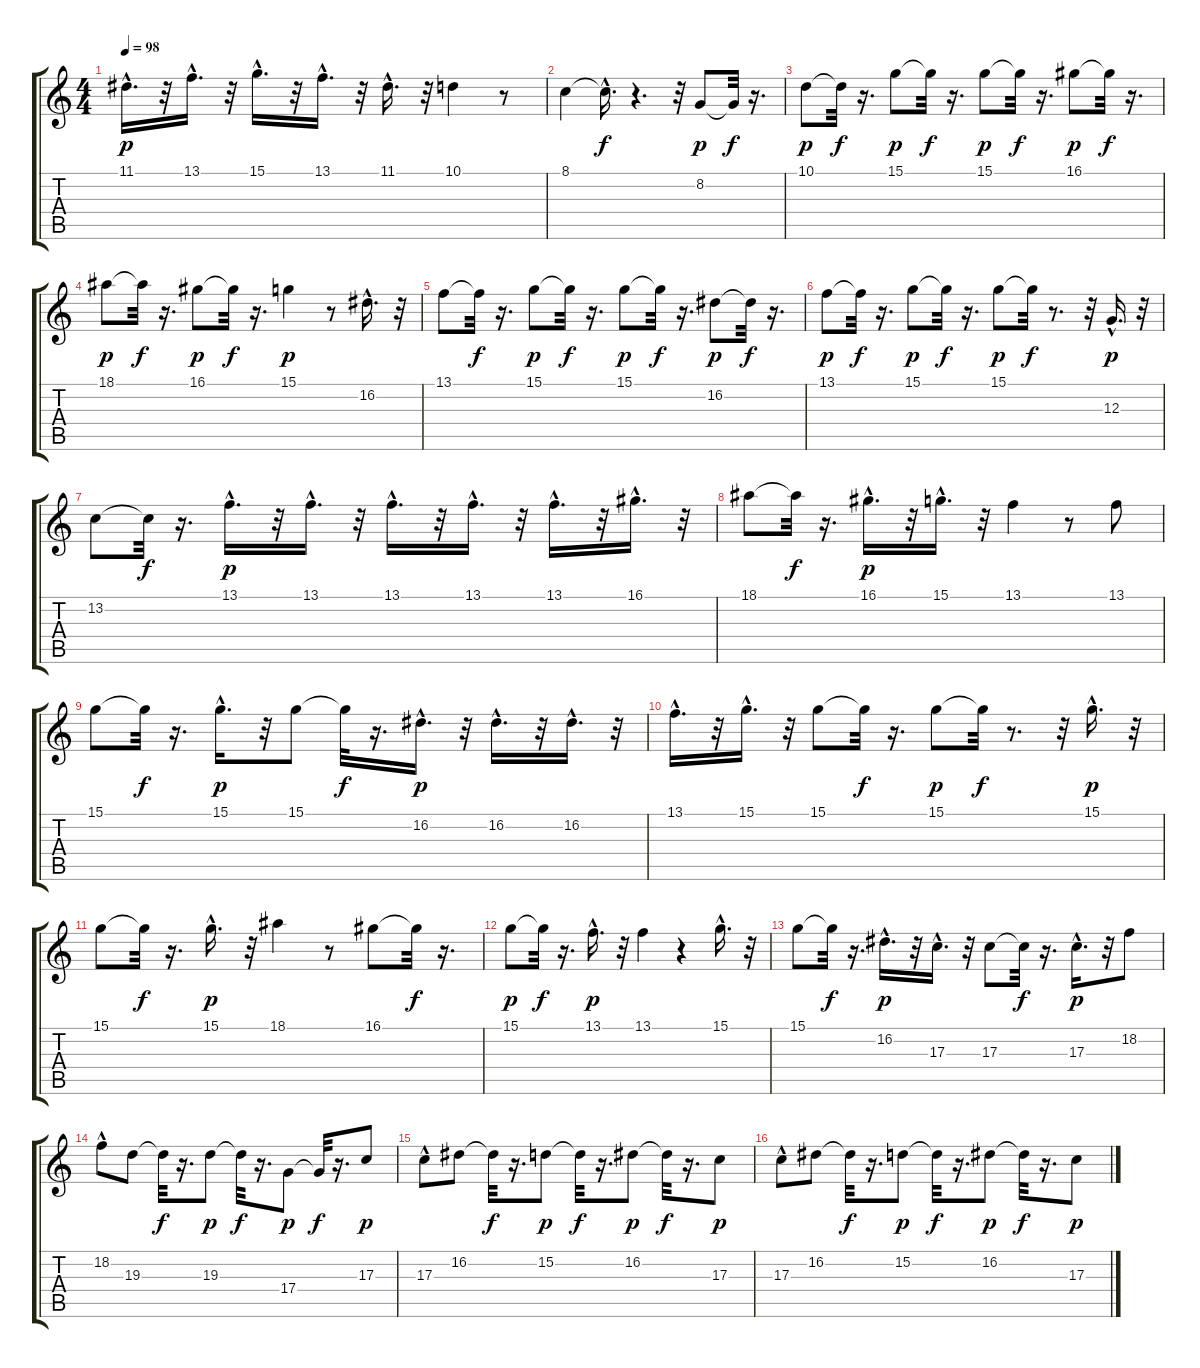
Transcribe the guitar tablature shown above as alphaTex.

\track "" {instrument violin}
\staff {score tabs}
\tuning (E4 B3 G3 D3 A2 E2) {hide}
\ts (4 4)
\tempo 98
\clef g2
\ks c
11.1{hac}.16{d dy p} r.32 13.1{hac}.16{d} r.32 15.1{hac}.16{d} r.32 13.1{hac}.16{d} r.32 11.1{hac}.16{d} r.32 10.1.4 r.8 |
8.1.4 8.1{hac t}.16{d dy f} r.4{d} r.32 8.2.8{dy p} 8.2{t}.32{dy f} r.16{d} |
10.1.8{dy p} 10.1{t}.32{dy f} r.16{d} 15.1.8{dy p} 15.1{t}.32{dy f} r.16{d} 15.1.8{dy p} 15.1{t}.32{dy f} r.16{d} 16.1.8{dy p} 16.1{t}.32{dy f} r.16{d} |
18.1.8{dy p} 18.1{t}.32{dy f} r.16{d} 16.1.8{dy p} 16.1{t}.32{dy f} r.16{d} 15.1.4{dy p} r.8 16.2{hac}.16{d} r.32 |
13.1.8 13.1{t}.32{dy f} r.16{d} 15.1.8{dy p} 15.1{t}.32{dy f} r.16{d} 15.1.8{dy p} 15.1{t}.32{dy f} r.16{d} 16.2.8{dy p} 16.2{t}.32{dy f} r.16{d} |
13.1.8{dy p} 13.1{t}.32{dy f} r.16{d} 15.1.8{dy p} 15.1{t}.32{dy f} r.16{d} 15.1.8{dy p} 15.1{t}.32{dy f} r.8{d} r.32 12.3{hac}.16{d dy p} r.32 |
13.2.8 13.2{t}.32{dy f} r.16{d} 13.1{hac}.16{d dy p} r.32 13.1{hac}.16{d} r.32 13.1{hac}.16{d} r.32 13.1{hac}.16{d} r.32 13.1{hac}.16{d} r.32 16.1{hac}.16{d} r.32 |
18.1.8 18.1{t}.32{dy f} r.16{d} 16.1{hac}.16{d dy p} r.32 15.1{hac}.16{d} r.32 13.1.4 r.8 13.1.8 |
15.1.8 15.1{t}.32{dy f} r.16{d} 15.1{hac}.16{d dy p} r.32 15.1.8 15.1{t}.32{dy f} r.16{d} 16.2{hac}.16{d dy p} r.32 16.2{hac}.16{d} r.32 16.2{hac}.16{d} r.32 |
13.1{hac}.16{d} r.32 15.1{hac}.16{d} r.32 15.1.8 15.1{t}.32{dy f} r.16{d} 15.1.8{dy p} 15.1{t}.32{dy f} r.8{d} r.32 15.1{hac}.16{d dy p} r.32 |
15.1.8 15.1{t}.32{dy f} r.16{d} 15.1{hac}.16{d dy p} r.32 18.1.4 r.8 16.1.8 16.1{t}.32{dy f} r.16{d} |
15.1.8{dy p} 15.1{t}.32{dy f} r.16{d} 13.1{hac}.16{d dy p} r.32 13.1.4 r.4 15.1{hac}.16{d} r.32 |
15.1.8 15.1{t}.32{dy f} r.16{d} 16.2{hac}.16{d dy p} r.32 17.3{hac}.16{d} r.32 17.3.8 17.3{t}.32{dy f} r.16{d} 17.3{hac}.16{d dy p} r.32 18.2.8 |
18.2{hac}.8 19.3.8 19.3{t}.32{dy f} r.16{d} 19.3.8{dy p} 19.3{t}.32{dy f} r.16{d} 17.4.8{dy p} 17.4{t}.32{dy f} r.16{d} 17.3.8{dy p} |
17.3{hac}.8 16.2.8 16.2{t}.32{dy f} r.16{d} 15.2.8{dy p} 15.2{t}.32{dy f} r.16{d} 16.2.8{dy p} 16.2{t}.32{dy f} r.16{d} 17.3.8{dy p} |
17.3{hac}.8 16.2.8 16.2{t}.32{dy f} r.16{d} 15.2.8{dy p} 15.2{t}.32{dy f} r.16{d} 16.2.8{dy p} 16.2{t}.32{dy f} r.16{d} 17.3.8{dy p}
